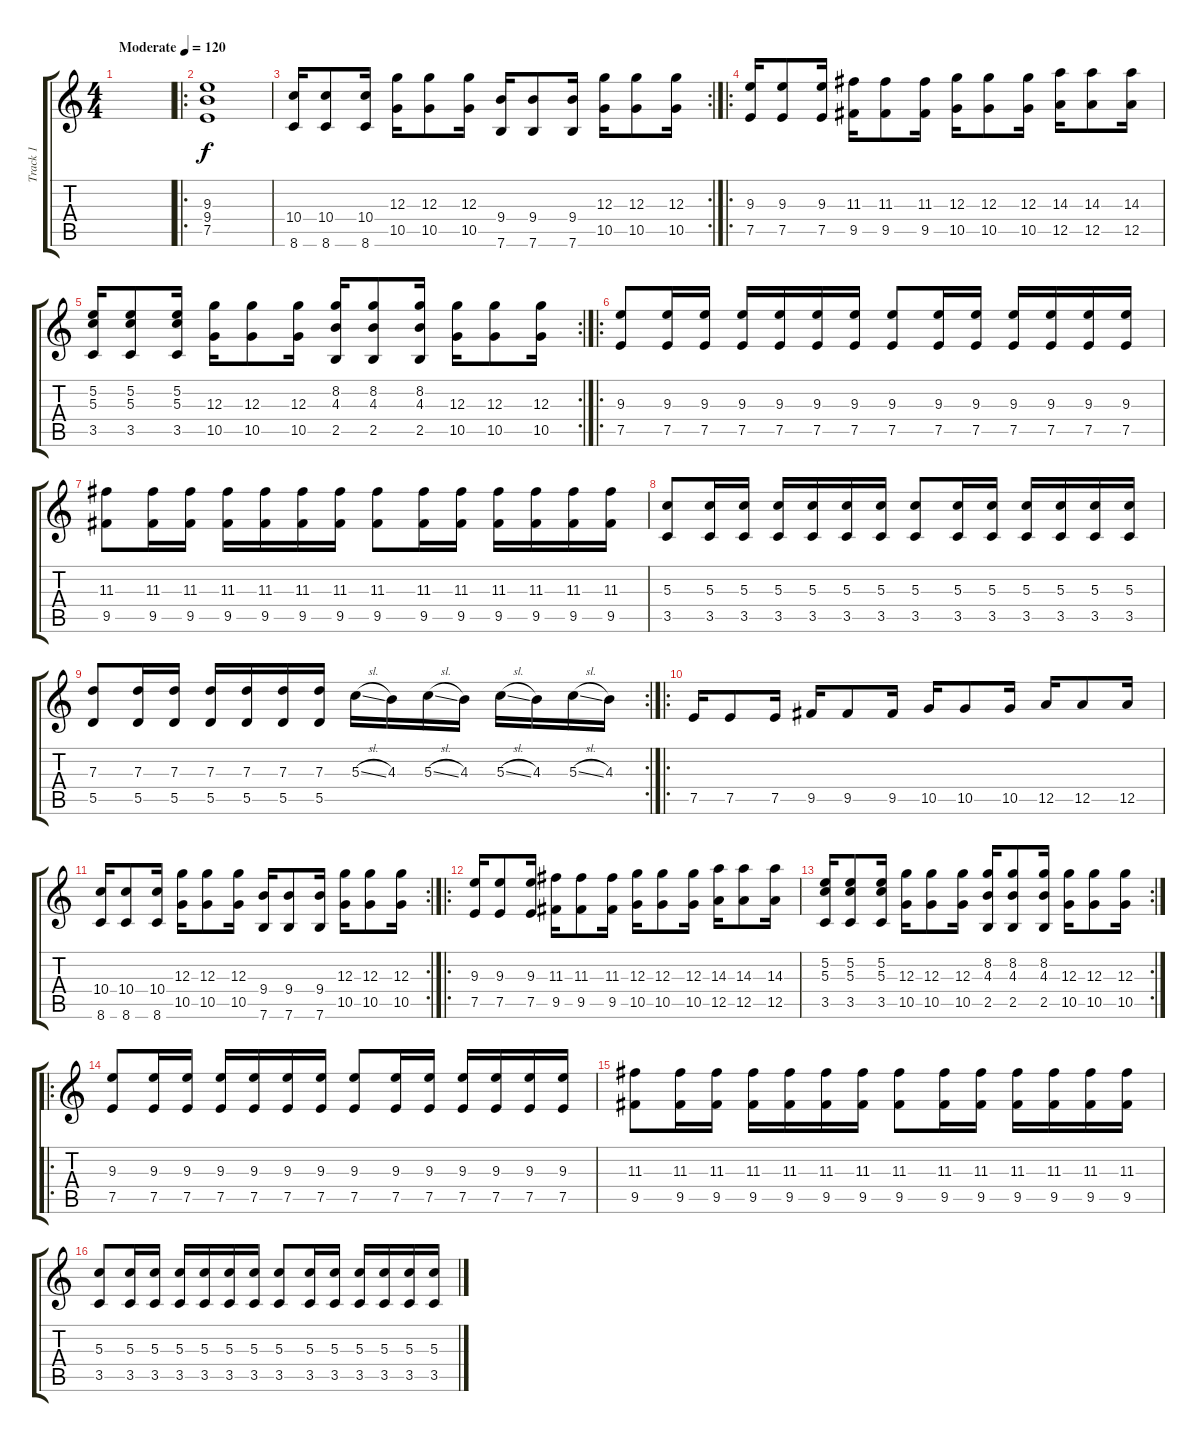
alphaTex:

\track ("Track 1" "Track 1") {instrument distortionguitar}
\staff {score tabs}
\tuning (E4 B3 G3 D3 A2 E2) {hide}
\ts (4 4)
\tempo (120 "Moderate")
\clef g2
\ks c
|
\ro
(9.3 9.4 7.5).1 |
\rc 2
(10.4 8.6).16 (10.4 8.6).8 (10.4 8.6).16 (12.3 10.5).16 (12.3 10.5).8 (12.3 10.5).16 (9.4 7.6).16 (9.4 7.6).8 (9.4 7.6).16 (12.3 10.5).16 (12.3 10.5).8 (12.3 10.5).16 |
\ro
(9.3 7.5).16 (9.3 7.5).8 (9.3 7.5).16 (11.3 9.5).16 (11.3 9.5).8 (11.3 9.5).16 (12.3 10.5).16 (12.3 10.5).8 (12.3 10.5).16 (14.3 12.5).16 (14.3 12.5).8 (14.3 12.5).16 |
\rc 2
(5.2 5.3 3.5).16 (5.2 5.3 3.5).8 (5.2 5.3 3.5).16 (12.3 10.5).16 (12.3 10.5).8 (12.3 10.5).16 (8.2 4.3 2.5).16 (8.2 4.3 2.5).8 (8.2 4.3 2.5).16 (12.3 10.5).16 (12.3 10.5).8 (12.3 10.5).16 |
\ro
(9.3 7.5).8 (9.3 7.5).16 (9.3 7.5).16 (9.3 7.5).16 (9.3 7.5).16 (9.3 7.5).16 (9.3 7.5).16 (9.3 7.5).8 (9.3 7.5).16 (9.3 7.5).16 (9.3 7.5).16 (9.3 7.5).16 (9.3 7.5).16 (9.3 7.5).16 |
(11.3 9.5).8 (11.3 9.5).16 (11.3 9.5).16 (11.3 9.5).16 (11.3 9.5).16 (11.3 9.5).16 (11.3 9.5).16 (11.3 9.5).8 (11.3 9.5).16 (11.3 9.5).16 (11.3 9.5).16 (11.3 9.5).16 (11.3 9.5).16 (11.3 9.5).16 |
(5.3 3.5).8 (5.3 3.5).16 (5.3 3.5).16 (5.3 3.5).16 (5.3 3.5).16 (5.3 3.5).16 (5.3 3.5).16 (5.3 3.5).8 (5.3 3.5).16 (5.3 3.5).16 (5.3 3.5).16 (5.3 3.5).16 (5.3 3.5).16 (5.3 3.5).16 |
\rc 2
(7.3 5.5).8 (7.3 5.5).16 (7.3 5.5).16 (7.3 5.5).16 (7.3 5.5).16 (7.3 5.5).16 (7.3 5.5).16 5.3{sl}.16 4.3.16 5.3{sl}.16 4.3.16 5.3{sl}.16 4.3.16 5.3{sl}.16 4.3.16 |
\ro
7.5.16 7.5.8 7.5.16 9.5.16 9.5.8 9.5.16 10.5.16 10.5.8 10.5.16 12.5.16 12.5.8 12.5.16 |
\rc 2
(10.4 8.6).16 (10.4 8.6).8 (10.4 8.6).16 (12.3 10.5).16 (12.3 10.5).8 (12.3 10.5).16 (9.4 7.6).16 (9.4 7.6).8 (9.4 7.6).16 (12.3 10.5).16 (12.3 10.5).8 (12.3 10.5).16 |
\ro
(9.3 7.5).16 (9.3 7.5).8 (9.3 7.5).16 (11.3 9.5).16 (11.3 9.5).8 (11.3 9.5).16 (12.3 10.5).16 (12.3 10.5).8 (12.3 10.5).16 (14.3 12.5).16 (14.3 12.5).8 (14.3 12.5).16 |
\rc 2
(5.2 5.3 3.5).16 (5.2 5.3 3.5).8 (5.2 5.3 3.5).16 (12.3 10.5).16 (12.3 10.5).8 (12.3 10.5).16 (8.2 4.3 2.5).16 (8.2 4.3 2.5).8 (8.2 4.3 2.5).16 (12.3 10.5).16 (12.3 10.5).8 (12.3 10.5).16 |
\ro
(9.3 7.5).8 (9.3 7.5).16 (9.3 7.5).16 (9.3 7.5).16 (9.3 7.5).16 (9.3 7.5).16 (9.3 7.5).16 (9.3 7.5).8 (9.3 7.5).16 (9.3 7.5).16 (9.3 7.5).16 (9.3 7.5).16 (9.3 7.5).16 (9.3 7.5).16 |
(11.3 9.5).8 (11.3 9.5).16 (11.3 9.5).16 (11.3 9.5).16 (11.3 9.5).16 (11.3 9.5).16 (11.3 9.5).16 (11.3 9.5).8 (11.3 9.5).16 (11.3 9.5).16 (11.3 9.5).16 (11.3 9.5).16 (11.3 9.5).16 (11.3 9.5).16 |
(5.3 3.5).8 (5.3 3.5).16 (5.3 3.5).16 (5.3 3.5).16 (5.3 3.5).16 (5.3 3.5).16 (5.3 3.5).16 (5.3 3.5).8 (5.3 3.5).16 (5.3 3.5).16 (5.3 3.5).16 (5.3 3.5).16 (5.3 3.5).16 (5.3 3.5).16
